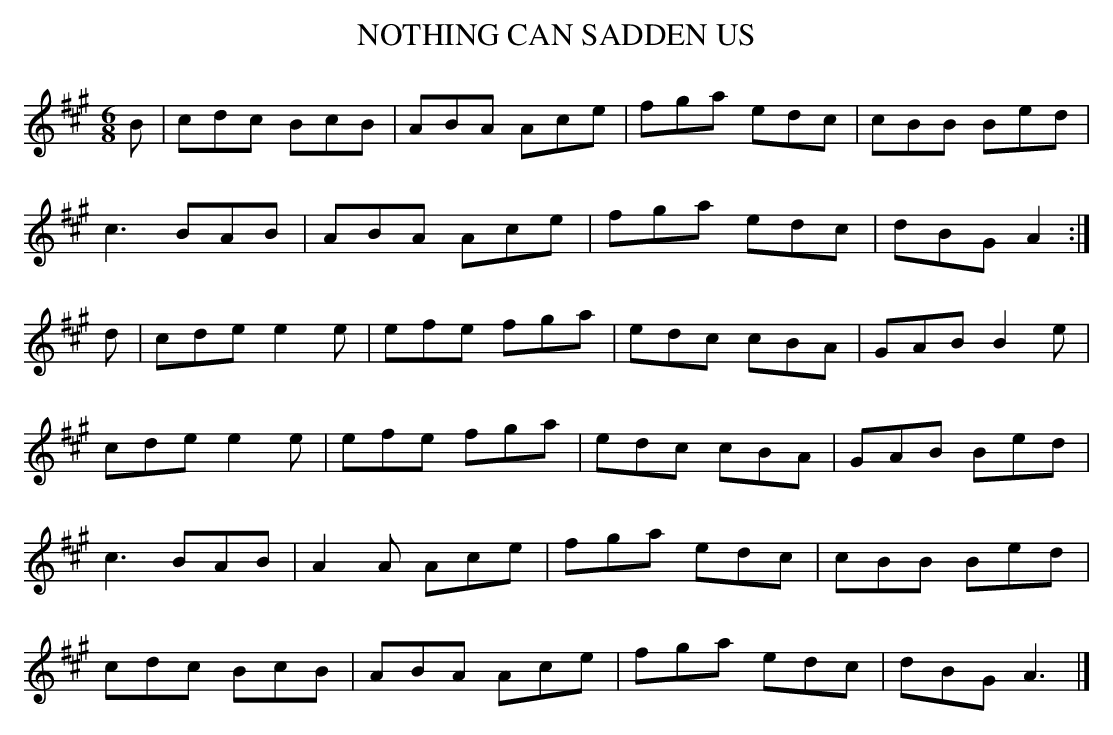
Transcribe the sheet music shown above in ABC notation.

X:1
T:NOTHING CAN SADDEN US
M:6/8
L:1/8
K:A
B|cdc BcB|ABA Ace|fga edc|cBB Bed|
c3 BAB|ABA Ace|fga edc|dBG A2 :|
d|cde e2e|efe fga|edc cBA|GAB B2e|
cde e2e|efe fga|edc cBA|GAB Bed|
c3 BAB|A2A Ace|fga edc|cBB Bed|
cdc BcB|ABA Ace|fga edc|dBG A3 |]
